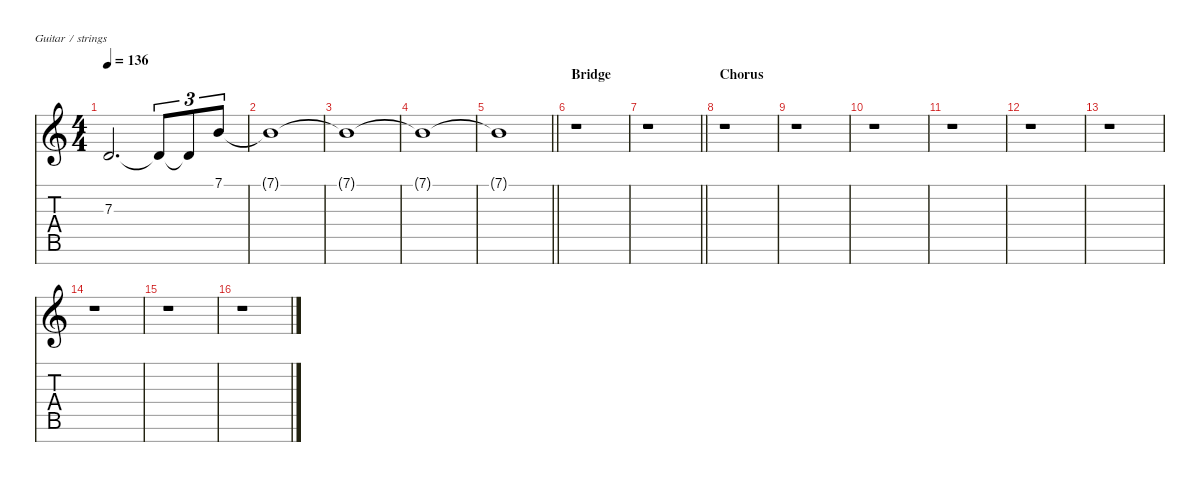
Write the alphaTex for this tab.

\defaultSystemsLayout 4
\hideDynamics
\bracketExtendMode nobrackets
\singleTrackTrackNamePolicy hidden
\multiTrackTrackNamePolicy hidden
\firstSystemTrackNameMode fullname
\firstSystemTrackNameOrientation horizontal
\otherSystemsTrackNameOrientation horizontal
\track ("Keyboards/Others" "vln.") {instrument stringensemble1}
\staff {score tabs}
\tuning (E4 B3 G3 D3 A2 E2 B1)
\ts (4 4)
\tempo 136
\clef g2
\ks c
7.3.2{d dy f beam Up} 7.3{t}.8{tu (3 2) beam Up} 7.3{t}.8{tu (3 2) beam Up} 7.1.8{tu (3 2) beam Up} |
7.1{t}.1{beam Down} |
7.1{t}.1{beam Down} |
7.1{t}.1{beam Down} |
\barLineRight lightlight
7.1{t}.1{beam Down} |
\section ("" "Bridge")
r.1{beam Down} |
\barLineRight lightlight
r.1{beam Down} |
\section ("" "Chorus")
r.1{beam Down} |
r.1{beam Down} |
r.1{beam Down} |
r.1{beam Down} |
r.1{beam Down} |
r.1{beam Down} |
r.1{beam Down} |
r.1{beam Down} |
r.1{beam Down}
